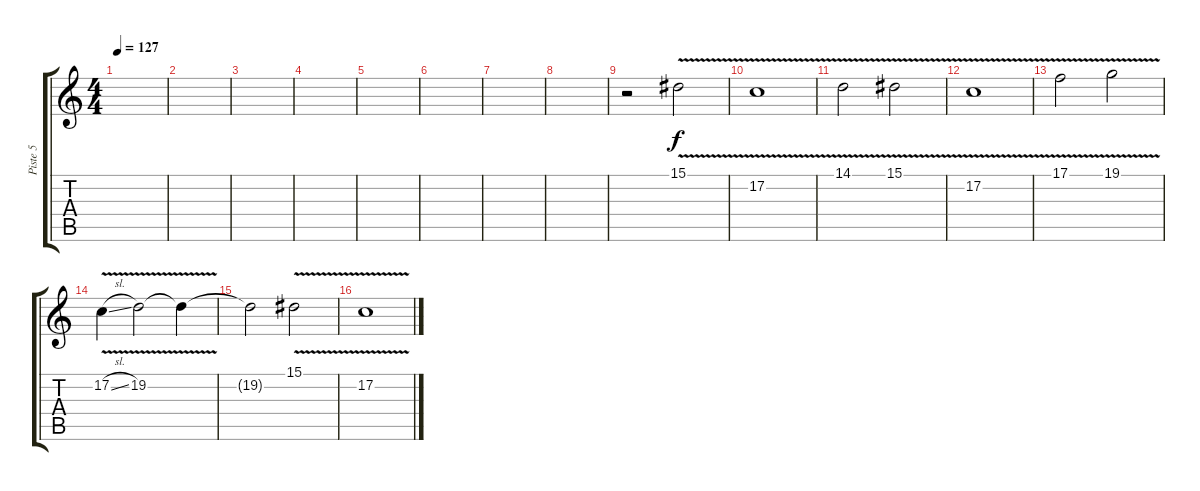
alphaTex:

\track ("Piste 5" "Piste 5") {instrument fx3crystal}
\staff {score tabs}
\tuning (C4 G3 Eb3 Bb2 F2 C2) {hide}
\ts (4 4)
\tempo 127
\clef g2
\ks c
|
|
|
|
|
|
|
|
r.2{instrument fx3crystal} 15.1{v}.2 |
17.2{v}.1 |
14.1{v}.2 15.1{v}.2 |
17.2{v}.1 |
17.1{v}.2 19.1{v}.2 |
17.2{v sl}.4 19.2{v}.2 19.2{t}.4 |
19.2{t}.2 15.1{v}.2 |
17.2{v}.1
